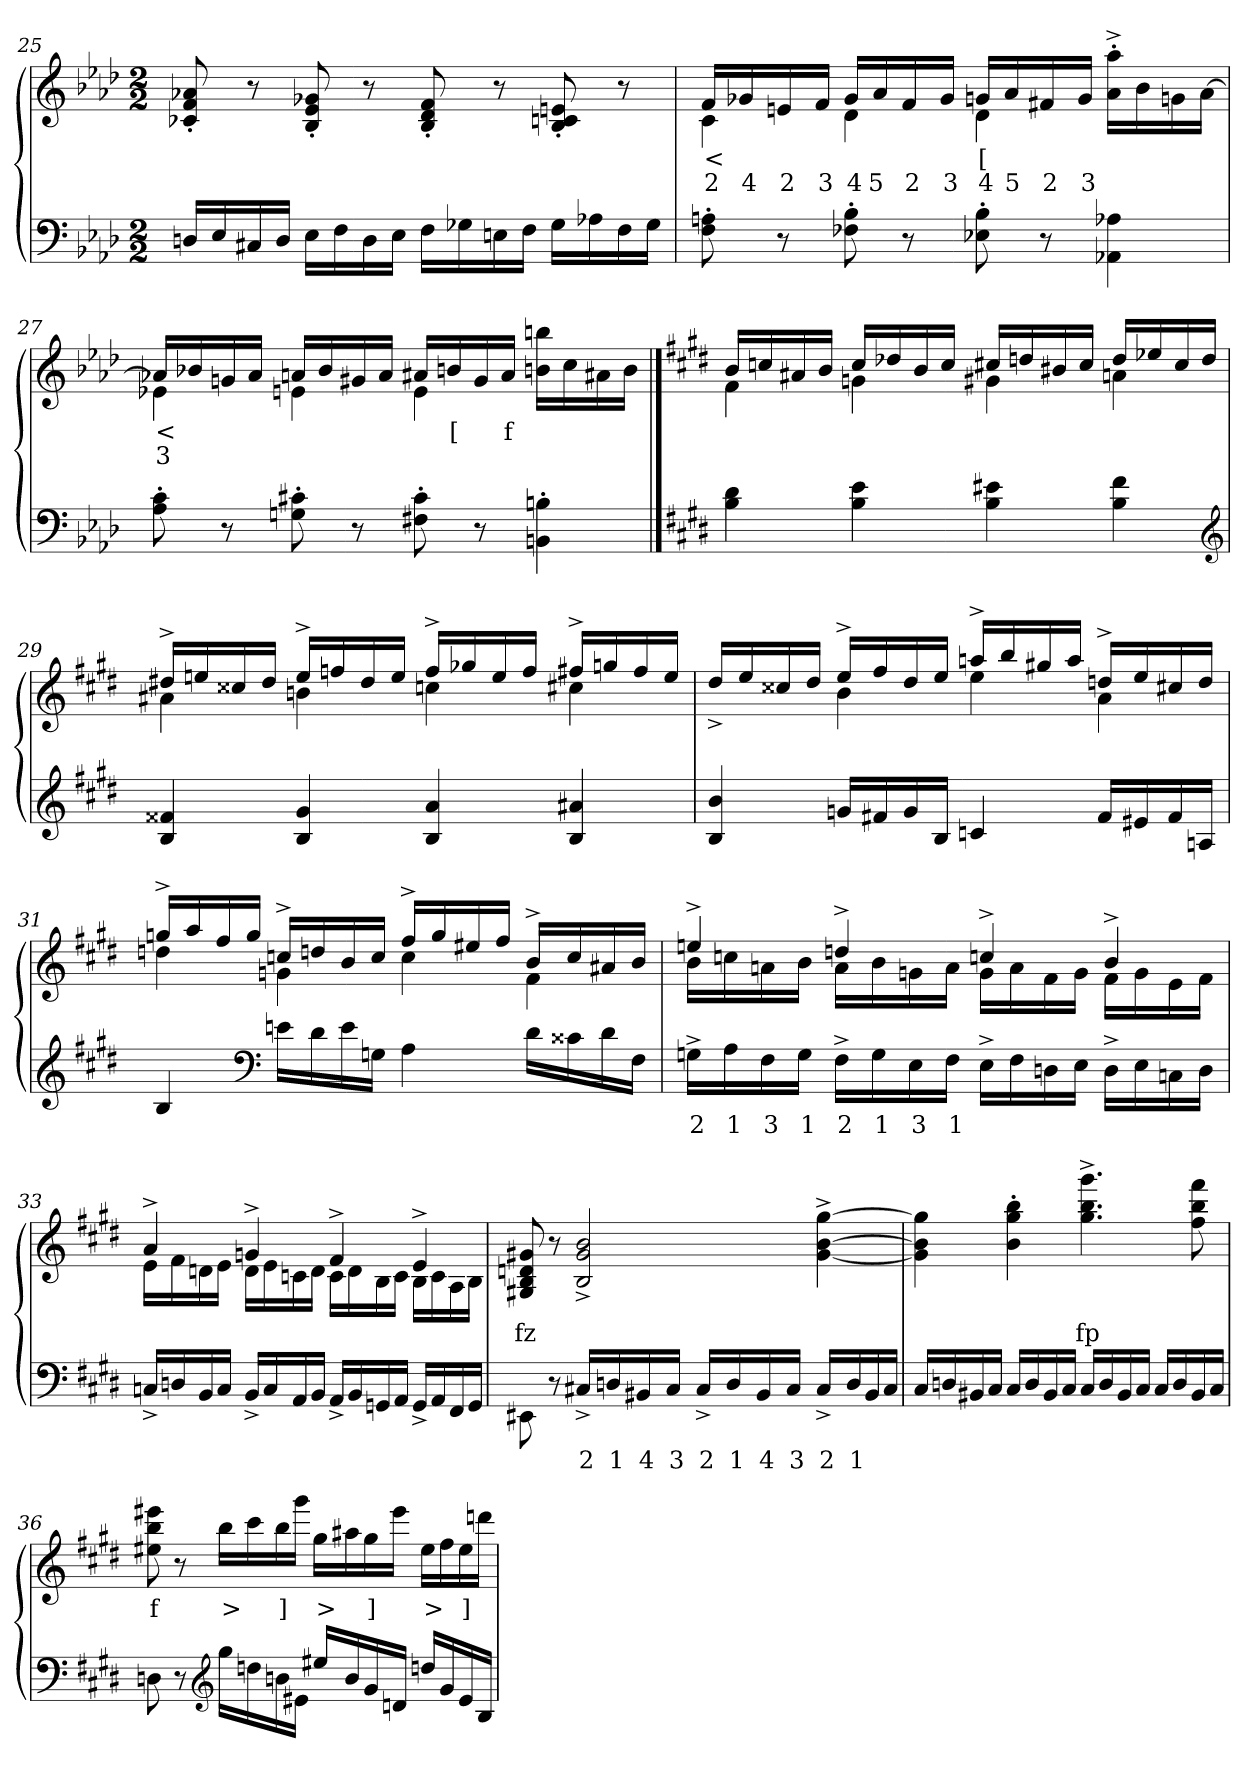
**kern	**text	**kern	**text	**text
*part2	*part2	*part1	*part1	*part1
*staff2	*staff2	*staff1	*staff1	*staff1
*clefF4	*	*clefG2	*	*
*k[b-e-a-d-]	*	*k[b-e-a-d-]	*	*
*M2/2	*	*M2/2	*	*
=25	=25	=25	=25	=25
16Dn/LL	.	8a-X'> 8f'> 8c-X'>	.	.
16E-	.	.	.	.
16C#X	.	8r	.	.
16DJJ	.	.	.	.
16E-LL	.	8g-X'> 8e-'> 8B-'>	.	.
16F	.	.	.	.
16D	.	8r	.	.
16E-JJ	.	.	.	.
16FLL	.	8f'> 8d-'> 8B-'>	.	.
16G-X	.	.	.	.
16En	.	8r	.	.
16FJJ	.	.	.	.
16G-LL	.	8en'> 8cn'> 8B-'>	.	.
16A-X	.	.	.	.
16F	.	8r	.	.
16G-JJ	.	.	.	.
=26	=26	=26	=26	=26
*	*	*^	*	*
8An'> 8F'>	.	4c\	16f/LL	<	2
.	.	.	16g-X	.	4
8r	.	.	16en	.	2
.	.	.	16fJJ	.	3
8B-'> 8F-X'>	.	4d-\	16g-/LL	.	4
.	.	.	16a-	.	5
8r	.	.	16f	.	2
.	.	.	16g-JJ	.	3
8B-'> 8E-X'>	.	4d-\	16gn/LL	[	4
.	.	.	16a-	.	5
8r	.	.	16f#X	.	2
.	.	.	16gJJ	.	3
4A-X 4AA-X	.	16aa-\'>^> 16a-\'>^>LL	4ryy	.	.
.	.	16b-	.	.	.
.	.	16gn	.	.	.
.	.	[16a-JJ	.	.	.
=27	=27	=27	=27	=27	=27
8c'> 8A-'>	.	4e-X\	16a-X/LL]	<	3
.	.	.	16b-X	.	.
8r	.	.	16gn	.	.
.	.	.	16a-JJ	.	.
8c#X'> 8Gn'>	.	4en\	16an/LL	.	.
.	.	.	16b-	.	.
8r	.	.	16g#X	.	.
.	.	.	16aJJ	.	.
8c#'> 8F#X'>	.	4e\	16a#X/LL	.	.
.	.	.	16bn	[	.
8r	.	.	16g#	.	.
.	.	.	16a#JJ	f	.
4Bn'> 4BBn'>	.	16bbn\ 16bn\LL	4ryy	.	.
.	.	16cc	.	.	.
.	.	16a#X	.	.	.
.	.	16bJJ	.	.	.
==28	==28	==28	==28	==28	==28
*k[f#c#g#d#]	*	*k[f#c#g#d#]	*	*	*
4d# 4B	.	16bLL	4f#	.	.
.	.	16ccn	.	.	.
.	.	16a#X	.	.	.
.	.	16bJJ	.	.	.
4e 4B	.	16ccLL	4gn	.	.
.	.	16dd-X	.	.	.
.	.	16b	.	.	.
.	.	16ccJJ	.	.	.
4e#X 4B	.	16cc#XLL	4g#X	.	.
.	.	16ddn	.	.	.
.	.	16b#X	.	.	.
.	.	16cc#JJ	.	.	.
4f# 4B	.	16ddLL	4an	.	.
.	.	16ee-X	.	.	.
.	.	16cc#	.	.	.
.	.	16ddJJ	.	.	.
*clefG2	*	*	*	*	*
=29	=29	=29	=29	=29	=29
4f##X 4B	.	16dd#X^>LL	4a#X	.	.
.	.	16een	.	.	.
.	.	16cc##X	.	.	.
.	.	16dd#JJ	.	.	.
4g# 4B	.	16ee^>LL	4bn	.	.
.	.	16ffn	.	.	.
.	.	16dd#	.	.	.
.	.	16eeJJ	.	.	.
4a 4B	.	16ff^>LL	4ccn	.	.
.	.	16gg-X	.	.	.
.	.	16ee	.	.	.
.	.	16ffJJ	.	.	.
4a#X 4B	.	16ff#X^>LL	4cc#X	.	.
.	.	16ggn	.	.	.
.	.	16ff#	.	.	.
.	.	16eeJJ	.	.	.
=30	=30	=30	=30	=30	=30
4b 4B	.	16dd#^>/LL	4ryy	.	.
.	.	16ee	.	.	.
.	.	16cc##X	.	.	.
.	.	16dd#JJ	.	.	.
16gnLL	.	16ee^>LL	4b	.	.
16f#X	.	16ff#	.	.	.
16g	.	16dd#	.	.	.
16BJJ	.	16eeJJ	.	.	.
4cn	.	16aan^>LL	4ee	.	.
.	.	16bb	.	.	.
.	.	16gg#X	.	.	.
.	.	16aaJJ	.	.	.
16f#LL	.	16ddn^>LL	4a	.	.
16e#X	.	16ee	.	.	.
16f#	.	16cc#X	.	.	.
16AnJJ	.	16ddJJ	.	.	.
=31	=31	=31	=31	=31	=31
4B	.	16ggn^>LL	4ddn	.	.
.	.	16aa	.	.	.
.	.	16ff#	.	.	.
.	.	16ggJJ	.	.	.
*clefF4	*	*	*	*	*
16enLL	.	16ccn^>LL	4gn	.	.
16d#	.	16ddn	.	.	.
16e	.	16b	.	.	.
16GnJJ	.	16ccJJ	.	.	.
4A	.	16ff#^>LL	4cc	.	.
.	.	16gg	.	.	.
.	.	16ee#X	.	.	.
.	.	16ff#JJ	.	.	.
16d#LL	.	16b^>LL	4f#	.	.
16c##X	.	16cc	.	.	.
16d#	.	16a#X	.	.	.
16F#JJ	.	16bJJ	.	.	.
=32	=32	=32	=32	=32	=32
16Gn^>LL	2	4een^>	16bLL	.	.
16A	1	.	16ccn	.	.
16F#	3	.	16an	.	.
16GJJ	1	.	16bJJ	.	.
16F#^>LL	2	4ddn^>	16aLL	.	.
16G	1	.	16b	.	.
16E	3	.	16gn	.	.
16F#JJ	1	.	16aJJ	.	.
16E^>LL	.	4ccn^>	16gLL	.	.
16F#	.	.	16a	.	.
16Dn	.	.	16f#	.	.
16EJJ	.	.	16gJJ	.	.
16D^>LL	.	4b^>	16f#LL	.	.
16E	.	.	16g	.	.
16Cn	.	.	16e	.	.
16DJJ	.	.	16f#JJ	.	.
=33	=33	=33	=33	=33	=33
16Cn^>LL	.	4a^>	16eLL	.	.
16Dn	.	.	16f#	.	.
16BB	.	.	16dn	.	.
16CJJ	.	.	16eJJ	.	.
16BB^>LL	.	4gn^>	16dLL	.	.
16C	.	.	16e	.	.
16AA	.	.	16cn	.	.
16BBJJ	.	.	16dJJ	.	.
16AA^>LL	.	4f#^>	16cLL	.	.
16BB	.	.	16d	.	.
16GGn	.	.	16B	.	.
16AAJJ	.	.	16cJJ	.	.
16GG^>LL	.	4e^>	16BLL	.	.
16AA	.	.	16c	.	.
16FF#	.	.	16A	.	.
16GGJJ	.	.	16BJJ	.	.
*	*	*v	*v	*	*
=34	=34	=34	=34	=34
8EE#X\	.	8g#X 8dn 8B 8G#X	fz	.
8r	.	8r	.	.
16C#X^>LL	2	2b^> 2g#^> 2B^>	.	.
16Dn	1	.	.	.
16BB#X	4	.	.	.
16C#JJ	3	.	.	.
16C#^>LL	2	.	.	.
16D	1	.	.	.
16BB#	4	.	.	.
16C#JJ	3	.	.	.
16C#^>LL	2	[4gg#^> [4b^> [4g#^>	.	.
16D	1	.	.	.
16BB#	.	.	.	.
16C#JJ	.	.	.	.
=35	=35	=35	=35	=35
16C#LL	.	4gg#] 4b] 4g#]	.	.
16Dn	.	.	.	.
16BB#X	.	.	.	.
16C#JJ	.	.	.	.
16C#LL	.	4bb'> 4gg#'> 4b'>	.	.
16D	.	.	.	.
16BB#	.	.	.	.
16C#JJ	.	.	.	.
16C#LL	.	4.ggg#^> 4.bb^> 4.gg#^>	fp	.
16D	.	.	.	.
16BB#	.	.	.	.
16C#JJ	.	.	.	.
16C#LL	.	.	.	.
16D	.	.	.	.
16BB#	.	8fff# 8bb 8ff#	.	.
16C#JJ	.	.	.	.
=36	=36	=36	=36	=36
8Dn	.	8eee#X\ 8bb\ 8ee#X\	f	.
8r	.	8r	.	.
*clefG2	*	*	*	*
16gg#LL	.	16bbLL	>	.
16ddn	.	16ccc#	.	.
16bn	.	16bb	]	.
16e#XJJ	.	16ggg#JJ	.	.
16ee#LL	.	16gg#\LL	>	.
16b	.	16aa#X	.	.
16g#	.	16gg#	]	.
16dnJJ	.	16eee#JJ	.	.
16ddnLL	.	16ee#\LL	>	.
16g#	.	16ff#	.	.
16e#	.	16ee#	]	.
16BJJ	.	16dddnJJ	.	.
=	=	=	=	=
*-	*-	*-	*-	*-
